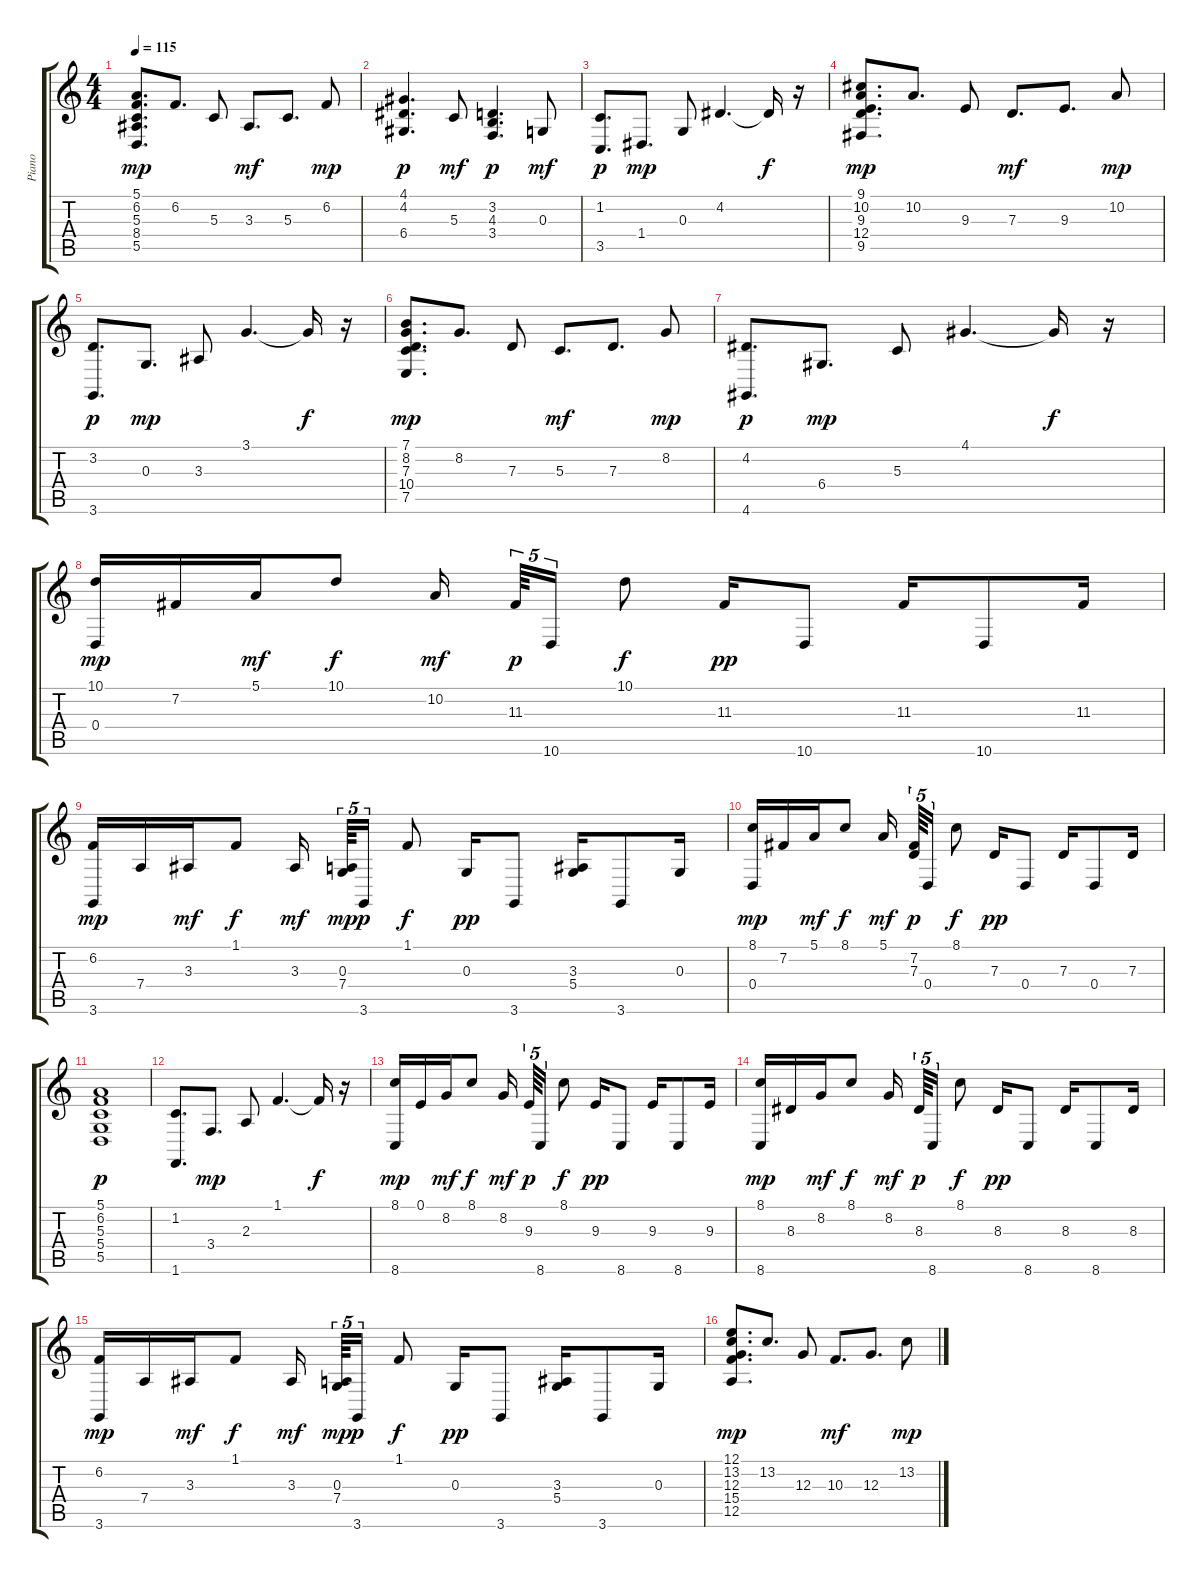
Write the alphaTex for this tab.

\track ("Piano  " "Piano  ") {instrument electricpiano2}
\staff {score tabs}
\tuning (E4 B3 G3 D3 A2 E2) {hide}
\ts (4 4)
\tempo 115
\clef g2
\ks c
(5.1 6.2 5.3 8.4 5.5).8{d dy mp} 6.2.8{d} 5.3.8 3.3.8{d dy mf} 5.3.8{d} 6.2.8{dy mp} |
(4.1 4.2 6.4).4{d dy p} 5.3.8{dy mf} (3.2 4.3 3.4).4{d dy p} 0.3.8{dy mf} |
(1.2 3.5).8{d dy p} 1.4.8{d dy mp} 0.3.8 4.2.4{d} 4.2{t}.16{dy f} r.16 |
(9.1 10.2 9.3 12.4 9.5).8{d dy mp} 10.2.8{d} 9.3.8 7.3.8{d dy mf} 9.3.8{d} 10.2.8{dy mp} |
(3.2 3.6).8{d dy p} 0.3.8{d dy mp} 3.3.8 3.1.4{d} 3.1{t}.16{dy f} r.16 |
(7.1 8.2 7.3 10.4 7.5).8{d dy mp} 8.2.8{d} 7.3.8 5.3.8{d dy mf} 7.3.8{d} 8.2.8{dy mp} |
(4.2 4.6).8{d dy p} 6.4.8{d dy mp} 5.3.8 4.1.4{d} 4.1{t}.16{dy f} r.16 |
(10.1 0.4).16{dy mp} 7.2.16 5.1.16{dy mf} 10.1.8{dy f} 10.2.16{dy mf beam splitsecondary} 11.3.64{tu (5 4) dy p} 10.6.16{tu (5 4)} 10.1.8{dy f} 11.3.16{dy pp} 10.6.8 11.3.16 10.6.8 11.3.16 |
(6.2 3.6).16{dy mp} 7.4.16 3.3.16{dy mf} 1.1.8{dy f} 3.3.16{dy mf beam splitsecondary} (0.3 7.4).64{tu (5 4) dy mp} 3.6.16{tu (5 4) dy p} 1.1.8{dy f} 0.3.16{dy pp} 3.6.8 (3.3 5.4).16 3.6.8 0.3.16 |
(8.1 0.4).16{dy mp} 7.2.16 5.1.16{dy mf} 8.1.8{dy f} 5.1.16{dy mf beam splitsecondary} (7.2 7.3).64{tu (5 4) dy p} 0.4.16{tu (5 4)} 8.1.8{dy f} 7.3.16{dy pp} 0.4.8 7.3.16 0.4.8 7.3.16 |
(5.1 6.2 5.3 5.4 5.5).1{dy p} |
(1.2 1.6).8{d} 3.4.8{d dy mp} 2.3.8 1.1.4{d} 1.1{t}.16{dy f} r.16 |
(8.1 8.6).16{dy mp} 0.1.16 8.2.16{dy mf} 8.1.8{dy f} 8.2.16{dy mf beam splitsecondary} 9.3.64{tu (5 4) dy p} 8.6.16{tu (5 4)} 8.1.8{dy f} 9.3.16{dy pp} 8.6.8 9.3.16 8.6.8 9.3.16 |
(8.1 8.6).16{dy mp} 8.3.16 8.2.16{dy mf} 8.1.8{dy f} 8.2.16{dy mf beam splitsecondary} 8.3.64{tu (5 4) dy p} 8.6.16{tu (5 4)} 8.1.8{dy f} 8.3.16{dy pp} 8.6.8 8.3.16 8.6.8 8.3.16 |
(6.2 3.6).16{dy mp} 7.4.16 3.3.16{dy mf} 1.1.8{dy f} 3.3.16{dy mf beam splitsecondary} (0.3 7.4).64{tu (5 4) dy mp} 3.6.16{tu (5 4) dy p} 1.1.8{dy f} 0.3.16{dy pp} 3.6.8 (3.3 5.4).16 3.6.8 0.3.16 |
(12.1 13.2 12.3 15.4 12.5).8{d dy mp} 13.2.8{d} 12.3.8 10.3.8{d dy mf} 12.3.8{d} 13.2.8{dy mp}
